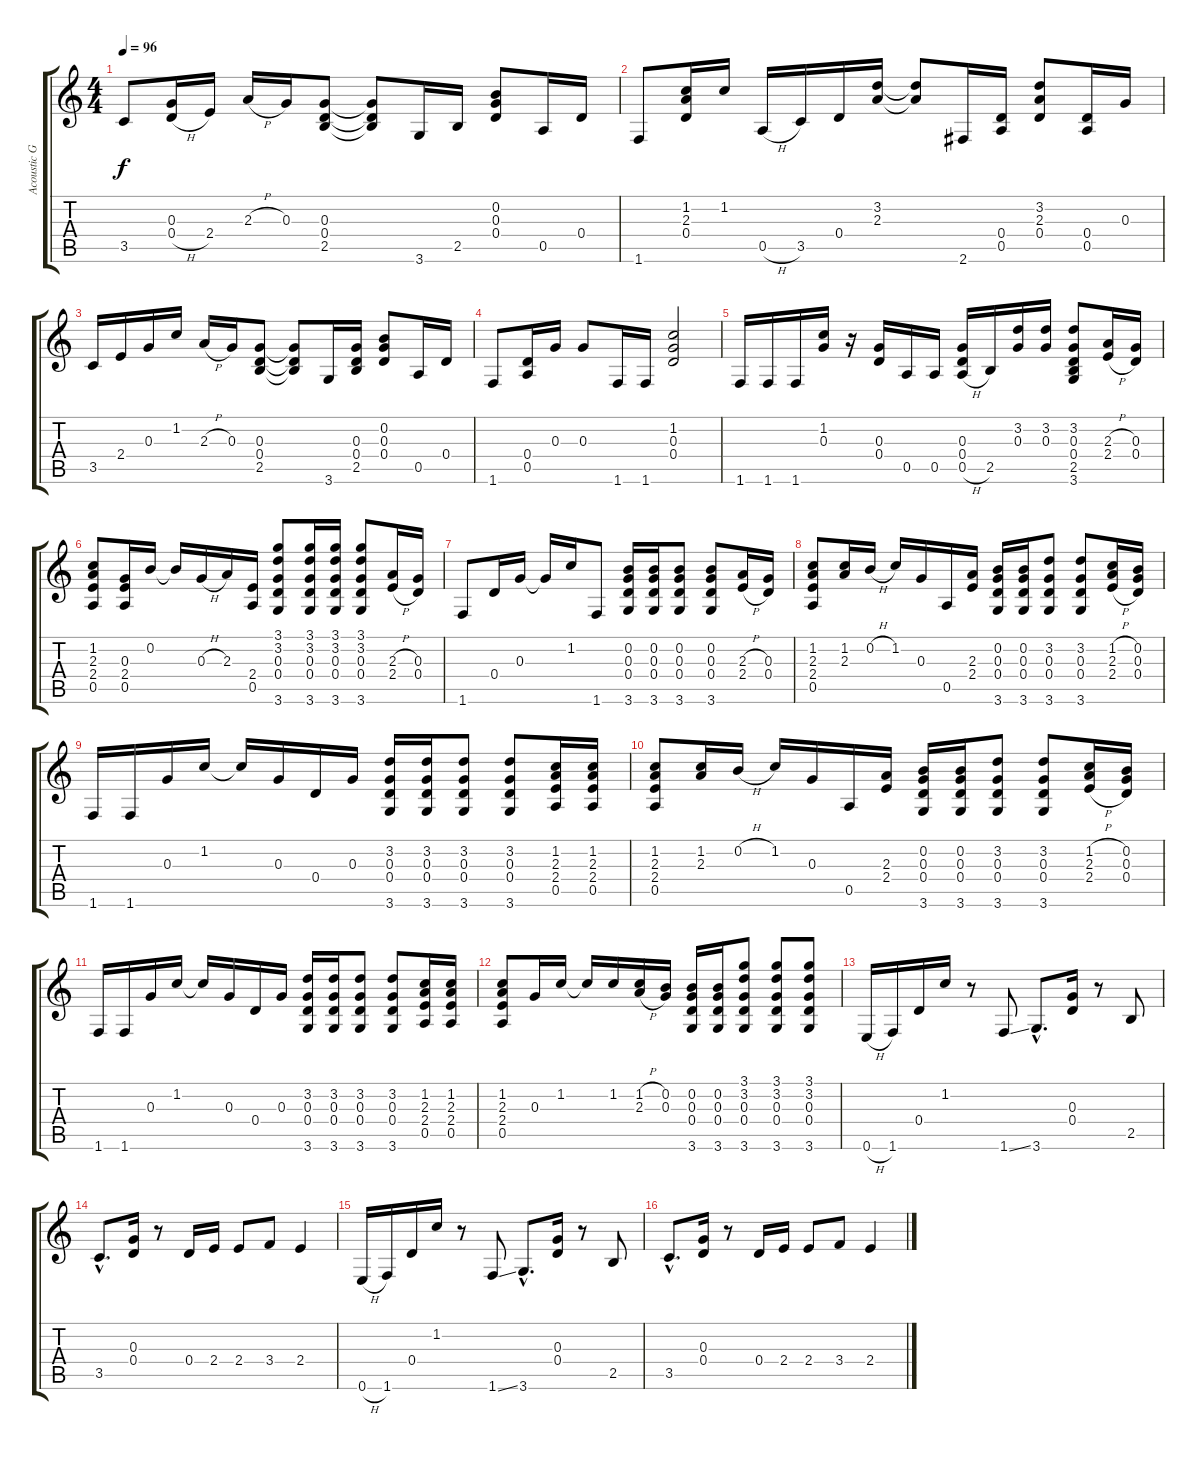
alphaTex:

\track ("Acoustic Guitar" "Acoustic G") {instrument acousticguitarsteel}
\staff {score tabs}
\tuning (E4 B3 G3 D3 A2 E2) {hide}
\ts (4 4)
\tempo 96
\clef g2
\ks c
3.5.8{dy f} (0.3 0.4{h}).16 2.4.16 2.3{h}.16 0.3.16 (0.3 0.4 2.5).8 (0.3{t} 0.4{t} 2.5{t}).8 3.6.16 2.5.16 (0.2 0.3 0.4).8 0.5.16 0.4.16 |
1.6.8 (1.2 2.3 0.4).16 1.2.16 0.5{h}.16 3.5.16 0.4.16 (3.2 2.3).16 (3.2{t} 2.3{t}).8 2.6.16 (0.4 0.5).16 (3.2 2.3 0.4).8 (0.4 0.5).16 0.3.16 |
3.5.16 2.4.16 0.3.16 1.2.16 2.3{h}.16 0.3.16 (0.3 0.4 2.5).8 (0.3{t} 0.4{t} 2.5{t}).8 3.6.16 (0.3 0.4 2.5).16 (0.2 0.3 0.4).8 0.5.16 0.4.16 |
1.6.8 (0.4 0.5).16 0.3.16 0.3.8 1.6.16 1.6.16 (1.2 0.3 0.4).2 |
1.6.16 1.6.16 1.6.16 (1.2 0.3).16 r.16 (0.3 0.4).16 0.5.16 0.5.16 (0.3 0.4 0.5{h}).16 2.5.16 (3.2 0.3).16 (3.2 0.3).16 (3.2 0.3 0.4 2.5 3.6).8 (2.3{h} 2.4{h}).16 (0.3 0.4).16 |
(1.2 2.3 2.4 0.5).8 (0.3 2.4 0.5).16 0.2.16 0.2{t}.16 0.3{h}.16 2.3.16 (2.4 0.5).16 (3.1 3.2 0.3 0.4 3.6).8 (3.1 3.2 0.3 0.4 3.6).16 (3.1 3.2 0.3 0.4 3.6).16 (3.1 3.2 0.3 0.4 3.6).8 (2.3{h} 2.4{h}).16 (0.3 0.4).16 |
1.6.8 0.4.16 0.3.16 0.3{t}.16 1.2.16 1.6.8 (0.2 0.3 0.4 3.6).16 (0.2 0.3 0.4 3.6).16 (0.2 0.3 0.4 3.6).8 (0.2 0.3 0.4 3.6).8 (2.3{h} 2.4{h}).16 (0.3 0.4).16 |
(1.2 2.3 2.4 0.5).8 (1.2 2.3).16 0.2{h}.16 1.2.16 0.3.16 0.5.16 (2.3 2.4).16 (0.2 0.3 0.4 3.6).16 (0.2 0.3 0.4 3.6).16 (3.2 0.3 0.4 3.6).8 (3.2 0.3 0.4 3.6).8 (1.2{h} 2.3{h} 2.4{h}).16 (0.2 0.3 0.4).16 |
1.6.16 1.6.16 0.3.16 1.2.16 1.2{t}.16 0.3.16 0.4.16 0.3.16 (3.2 0.3 0.4 3.6).16 (3.2 0.3 0.4 3.6).16 (3.2 0.3 0.4 3.6).8 (3.2 0.3 0.4 3.6).8 (1.2 2.3 2.4 0.5).16 (1.2 2.3 2.4 0.5).16 |
(1.2 2.3 2.4 0.5).8 (1.2 2.3).16 0.2{h}.16 1.2.16 0.3.16 0.5.16 (2.3 2.4).16 (0.2 0.3 0.4 3.6).16 (0.2 0.3 0.4 3.6).16 (3.2 0.3 0.4 3.6).8 (3.2 0.3 0.4 3.6).8 (1.2{h} 2.3{h} 2.4{h}).16 (0.2 0.3 0.4).16 |
1.6.16 1.6.16 0.3.16 1.2.16 1.2{t}.16 0.3.16 0.4.16 0.3.16 (3.2 0.3 0.4 3.6).16 (3.2 0.3 0.4 3.6).16 (3.2 0.3 0.4 3.6).8 (3.2 0.3 0.4 3.6).8 (1.2 2.3 2.4 0.5).16 (1.2 2.3 2.4 0.5).16 |
(1.2 2.3 2.4 0.5).8 0.3.16 1.2.16 1.2{t}.16 1.2.16 (1.2{h} 2.3{h}).16 (0.2 0.3).16 (0.2 0.3 0.4 3.6).16 (0.2 0.3 0.4 3.6).16 (3.1 3.2 0.3 0.4 3.6).8 (3.1 3.2 0.3 0.4 3.6).8 (3.1 3.2 0.3 0.4 3.6).8 |
0.6{h}.16 1.6.16 0.4.16 1.2.16 r.8 1.6{ss}.8 3.6{hac}.8{d} (0.3 0.4).16 r.8 2.5.8 |
3.5{hac}.8{d} (0.3 0.4).16 r.8 0.4.16 2.4.16 2.4.8 3.4.8 2.4.4 |
0.6{h}.16 1.6.16 0.4.16 1.2.16 r.8 1.6{ss}.8 3.6{hac}.8{d} (0.3 0.4).16 r.8 2.5.8 |
3.5{hac}.8{d} (0.3 0.4).16 r.8 0.4.16 2.4.16 2.4.8 3.4.8 2.4.4
